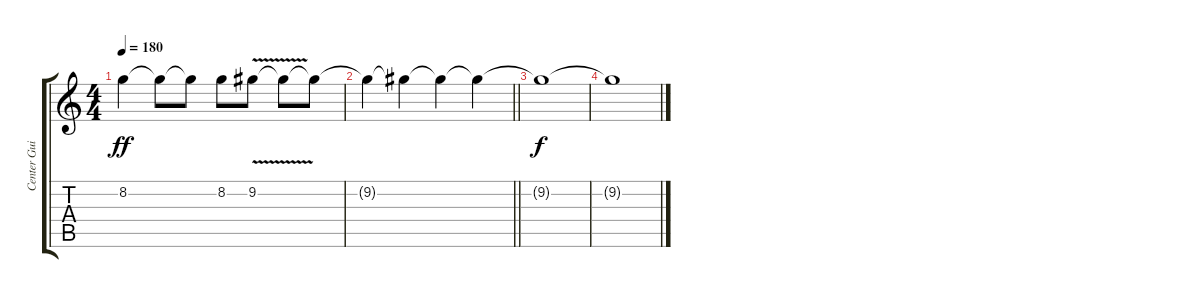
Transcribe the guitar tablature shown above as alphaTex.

\track ("Center Guitar+Solo" "Center Gui") {instrument distortionguitar}
\staff {score tabs}
\tuning (E4 B3 G3 D3 A2 D2) {hide}
\ts (4 4)
\tempo 180
\clef g2
\ks c
8.2.4{dy ff} 8.2{t}.8 8.2{t}.8 8.2.8 9.2{v}.8 9.2{t}.8 9.2{t}.8 |
\barLineRight lightlight
9.2{t}.4 9.2{t}.4 9.2{t}.4 9.2{t}.4 |
9.2{t}.1{dy f} |
9.2{t}.1
